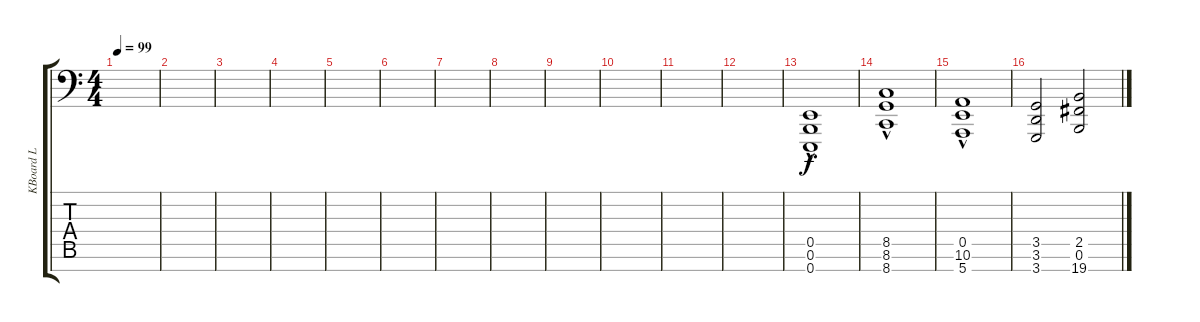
\track ("KBoard L" "KBoard L") {instrument acousticgrandpiano}
\staff {score tabs}
\tuning (E4 B3 G3 D3 E2 B1 E1) {hide}
\ts (4 4)
\tempo 99
\clef f4
\ks c
|
|
|
|
|
|
|
|
|
|
|
|
(0.5{hac} 0.6{hac} 0.7{hac}).1 |
(8.5{hac} 8.6{hac} 8.7{hac}).1 |
(0.5{hac} 10.6{hac} 5.7{hac}).1 |
(3.5 3.6 3.7).2{dy f} (2.5 0.6 19.7).2
